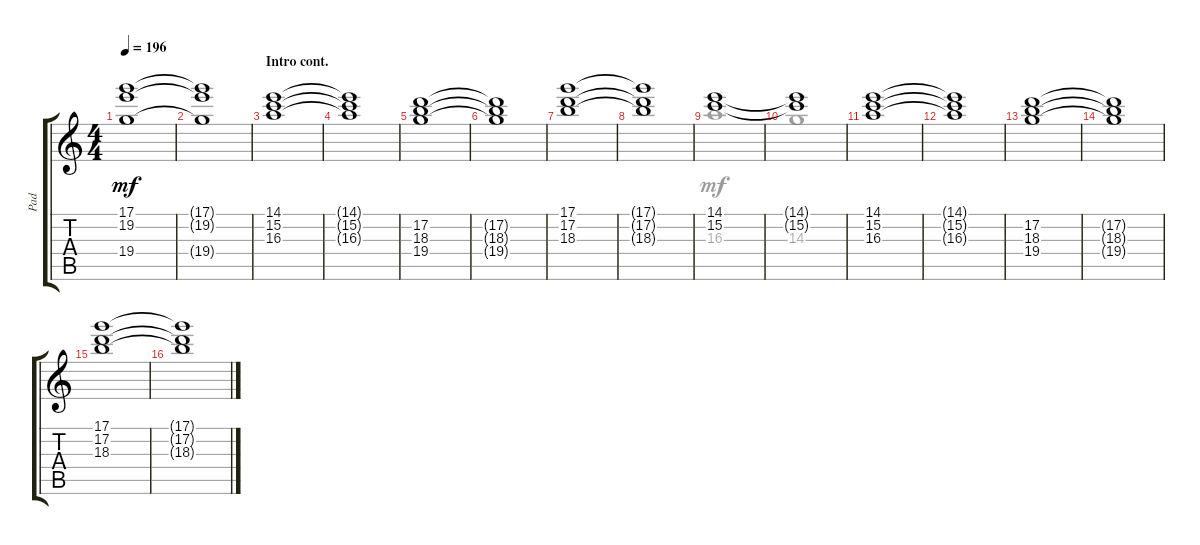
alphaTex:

\track ("Pad" "Pad") {instrument electricguitarclean}
\staff {score tabs}
\tuning (D4 A3 F3 C3 G2 C2) {hide}
\voice
\ts (4 4)
\tempo 196
\clef g2
\ks aminor
(17.1{t} 19.2{t} 19.4{t}).1{dy mf} |
(17.1{t} 19.2{t} 19.4{t}).1 |
\section ("" "Intro cont.")
(14.1 15.2 16.3).1 |
(14.1{t} 15.2{t} 16.3{t}).1 |
(17.2 18.3 19.4).1 |
(17.2{t} 18.3{t} 19.4{t}).1 |
(17.1 17.2 18.3).1 |
(17.1{t} 17.2{t} 18.3{t}).1 |
(14.1 15.2).1 |
(14.1{t} 15.2{t}).1 |
(14.1 15.2 16.3).1 |
(14.1{t} 15.2{t} 16.3{t}).1 |
(17.2 18.3 19.4).1 |
(17.2{t} 18.3{t} 19.4{t}).1 |
(17.1 17.2 18.3).1 |
(17.1{t} 17.2{t} 18.3{t}).1
\voice
\clef g2
\ottava regular
\simile none
\ks aminor
|
|
|
|
|
|
|
|
16.3.1 |
14.3.1 |
|
|
|
|
|
